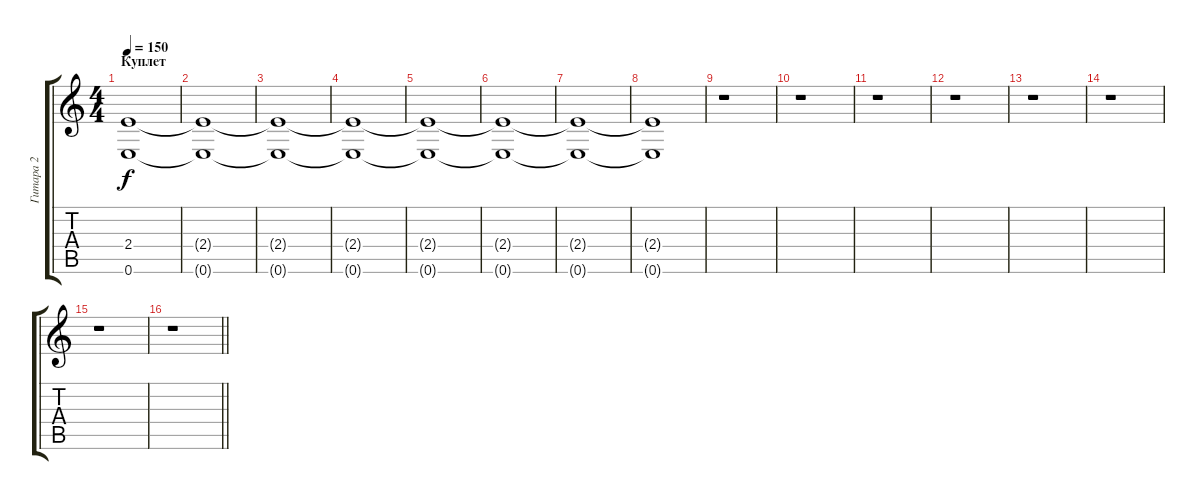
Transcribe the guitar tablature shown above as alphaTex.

\track ("Гитара 2" "Гитара 2") {instrument distortionguitar}
\staff {score tabs}
\tuning (E4 B3 G3 D3 A2 E2) {hide}
\ts (4 4)
\section ("" "Куплет")
\tempo 150
\clef g2
\ks c
(2.4{t} 0.6{t}).1{dy f} |
(2.4{t} 0.6{t}).1 |
(2.4{t} 0.6{t}).1 |
(2.4{t} 0.6{t}).1 |
(2.4{t} 0.6{t}).1 |
(2.4{t} 0.6{t}).1 |
(2.4{t} 0.6{t}).1 |
(2.4{t} 0.6{t}).1 |
r.1 |
r.1 |
r.1 |
r.1 |
r.1 |
r.1 |
r.1 |
\barLineRight lightlight
r.1
